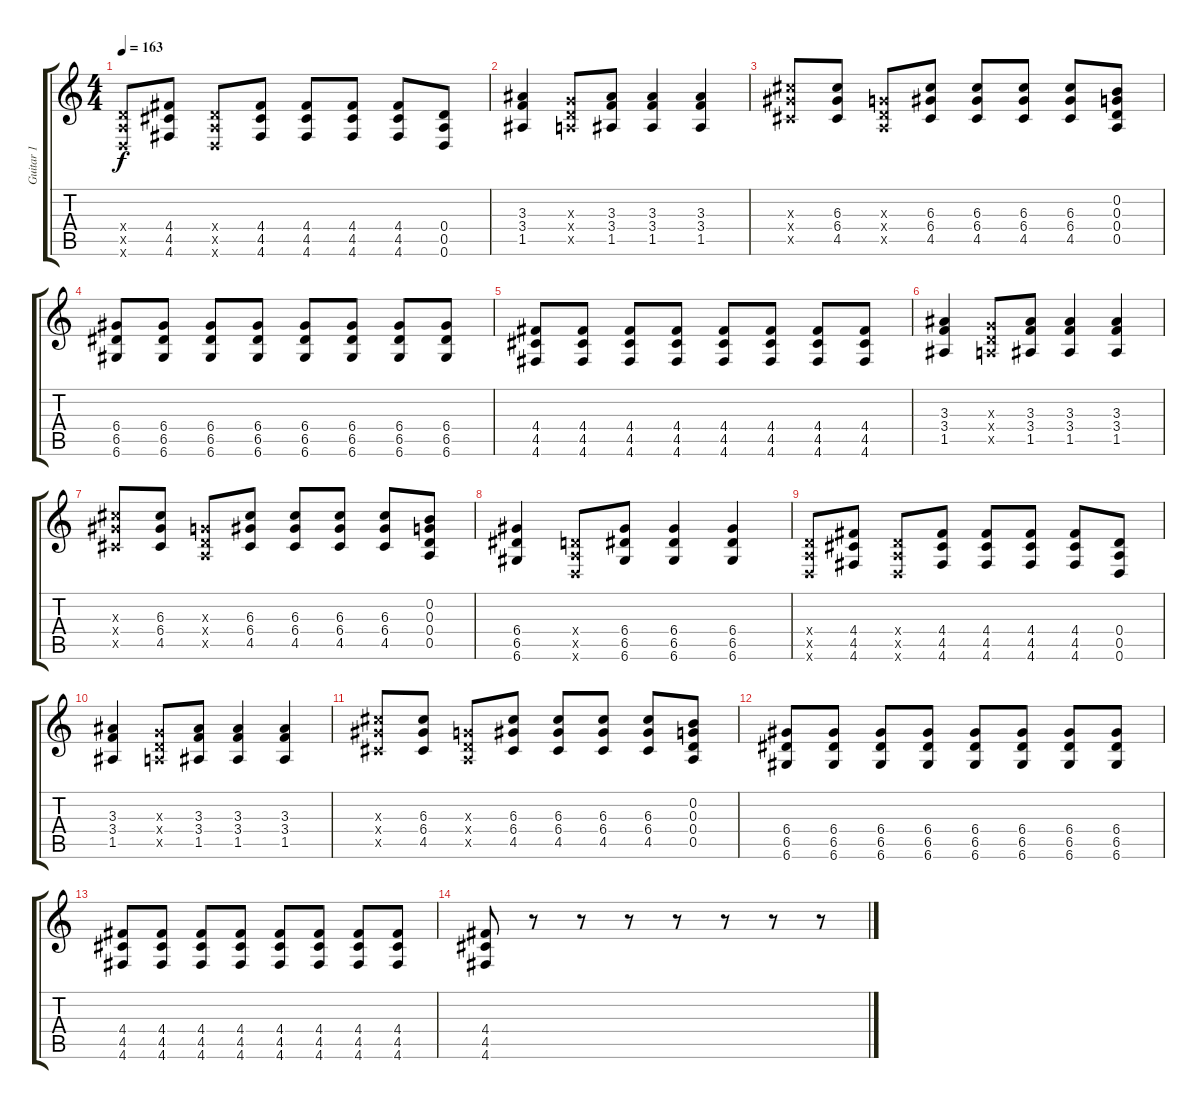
\track ("Guitar 1" "Guitar 1") {instrument distortionguitar}
\staff {score tabs}
\tuning (E4 B3 G3 D3 A2 D2) {hide}
\ts (4 4)
\tempo 163
\clef g2
\ks c
(0.4{x} 0.5{x} 0.6{x}).8{dy f} (4.4 4.5 4.6).8 (0.4{x} 0.5{x} 0.6{x}).8 (4.4 4.5 4.6).8 (4.4 4.5 4.6).8 (4.4 4.5 4.6).8 (4.4 4.5 4.6).8 (0.4 0.5 0.6).8 |
(3.3 3.4 1.5).4 (0.3{x} 0.4{x} 0.5{x}).8 (3.3 3.4 1.5).8 (3.3 3.4 1.5).4 (3.3 3.4 1.5).4 |
(6.3{x} 6.4{x} 4.5{x}).8 (6.3 6.4 4.5).8 (0.3{x} 0.4{x} 0.5{x}).8 (6.3 6.4 4.5).8 (6.3 6.4 4.5).8 (6.3 6.4 4.5).8 (6.3 6.4 4.5).8 (0.2 0.3 0.4 0.5).8 |
(6.4 6.5 6.6).8 (6.4 6.5 6.6).8 (6.4 6.5 6.6).8 (6.4 6.5 6.6).8 (6.4 6.5 6.6).8 (6.4 6.5 6.6).8 (6.4 6.5 6.6).8 (6.4 6.5 6.6).8 |
(4.4 4.5 4.6).8 (4.4 4.5 4.6).8 (4.4 4.5 4.6).8 (4.4 4.5 4.6).8 (4.4 4.5 4.6).8 (4.4 4.5 4.6).8 (4.4 4.5 4.6).8 (4.4 4.5 4.6).8 |
(3.3 3.4 1.5).4 (0.3{x} 0.4{x} 0.5{x}).8 (3.3 3.4 1.5).8 (3.3 3.4 1.5).4 (3.3 3.4 1.5).4 |
(6.3{x} 6.4{x} 4.5{x}).8 (6.3 6.4 4.5).8 (0.3{x} 0.4{x} 0.5{x}).8 (6.3 6.4 4.5).8 (6.3 6.4 4.5).8 (6.3 6.4 4.5).8 (6.3 6.4 4.5).8 (0.2 0.3 0.4 0.5).8 |
(6.4 6.5 6.6).4 (0.4{x} 0.5{x} 0.6{x}).8 (6.4 6.5 6.6).8 (6.4 6.5 6.6).4 (6.4 6.5 6.6).4 |
(0.4{x} 0.5{x} 0.6{x}).8 (4.4 4.5 4.6).8 (0.4{x} 0.5{x} 0.6{x}).8 (4.4 4.5 4.6).8 (4.4 4.5 4.6).8 (4.4 4.5 4.6).8 (4.4 4.5 4.6).8 (0.4 0.5 0.6).8 |
(3.3 3.4 1.5).4 (0.3{x} 0.4{x} 0.5{x}).8 (3.3 3.4 1.5).8 (3.3 3.4 1.5).4 (3.3 3.4 1.5).4 |
(6.3{x} 6.4{x} 4.5{x}).8 (6.3 6.4 4.5).8 (0.3{x} 0.4{x} 0.5{x}).8 (6.3 6.4 4.5).8 (6.3 6.4 4.5).8 (6.3 6.4 4.5).8 (6.3 6.4 4.5).8 (0.2 0.3 0.4 0.5).8 |
(6.4 6.5 6.6).8 (6.4 6.5 6.6).8 (6.4 6.5 6.6).8 (6.4 6.5 6.6).8 (6.4 6.5 6.6).8 (6.4 6.5 6.6).8 (6.4 6.5 6.6).8 (6.4 6.5 6.6).8 |
(4.4 4.5 4.6).8 (4.4 4.5 4.6).8 (4.4 4.5 4.6).8 (4.4 4.5 4.6).8 (4.4 4.5 4.6).8 (4.4 4.5 4.6).8 (4.4 4.5 4.6).8 (4.4 4.5 4.6).8 |
(4.4 4.5 4.6).8 r.8 r.8 r.8 r.8 r.8 r.8 r.8
